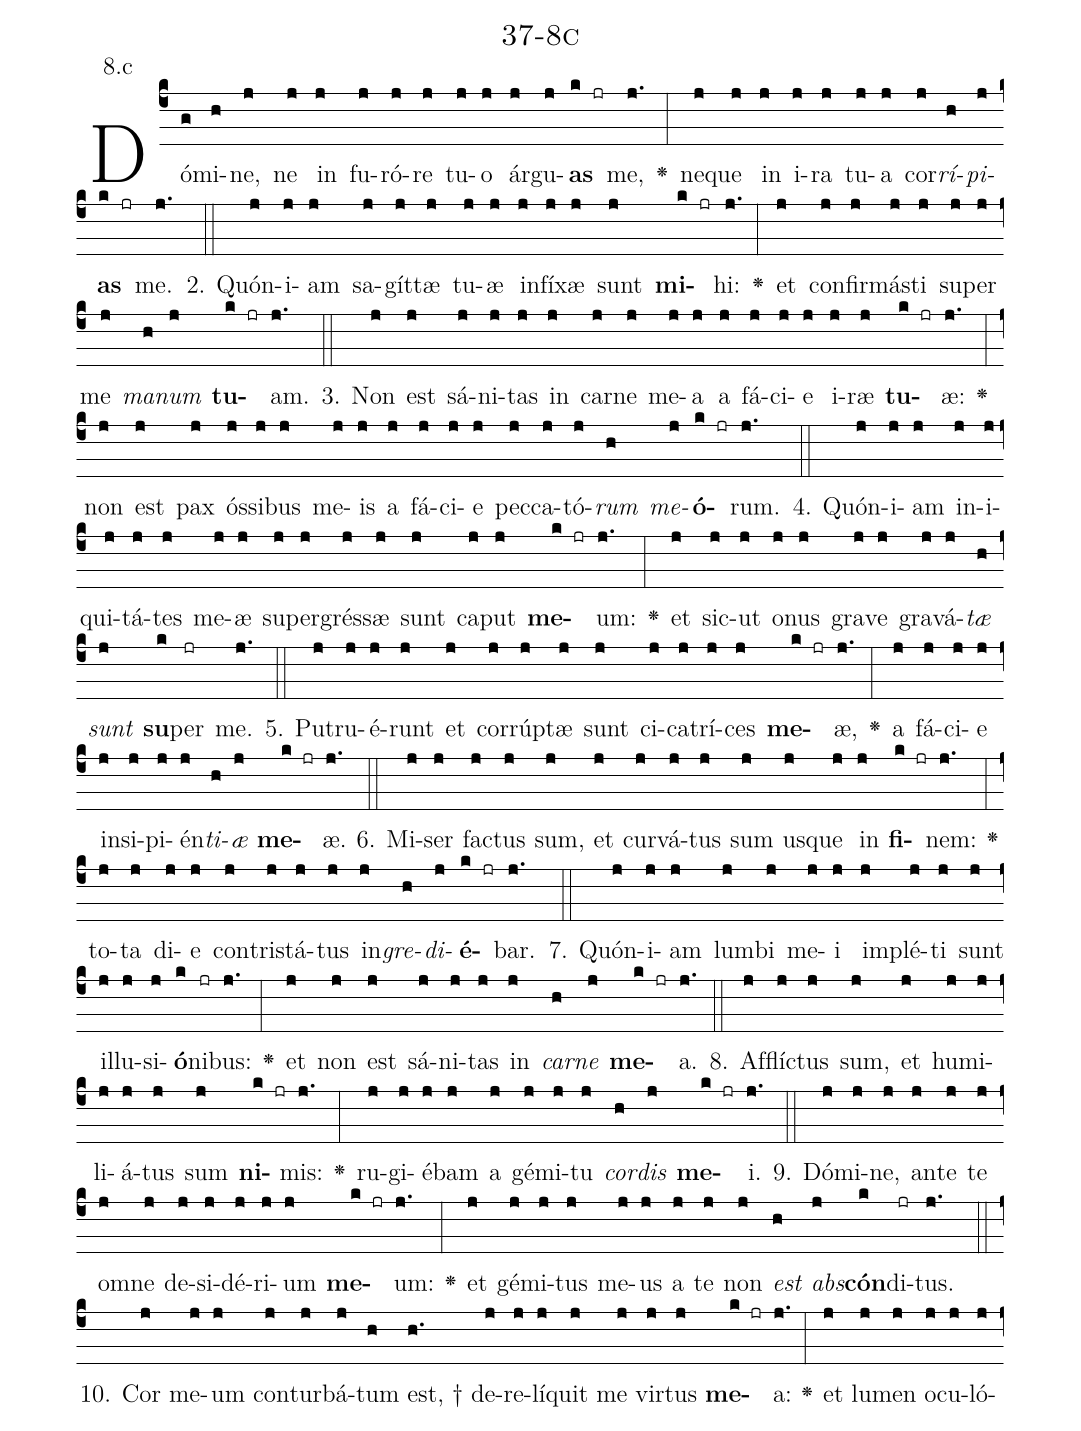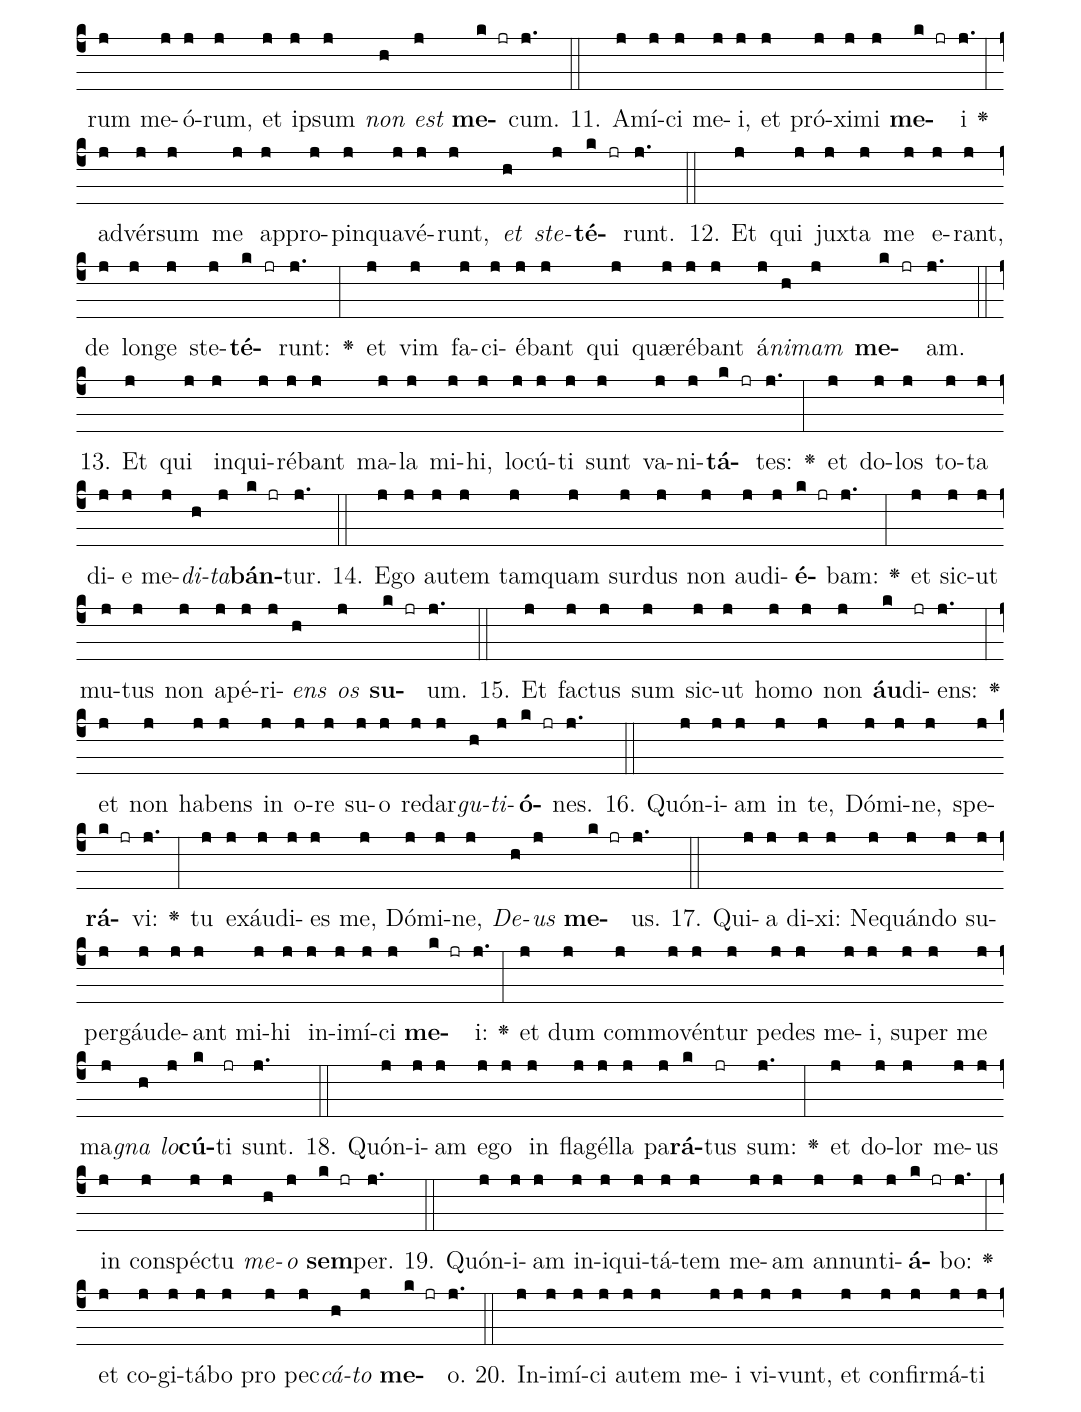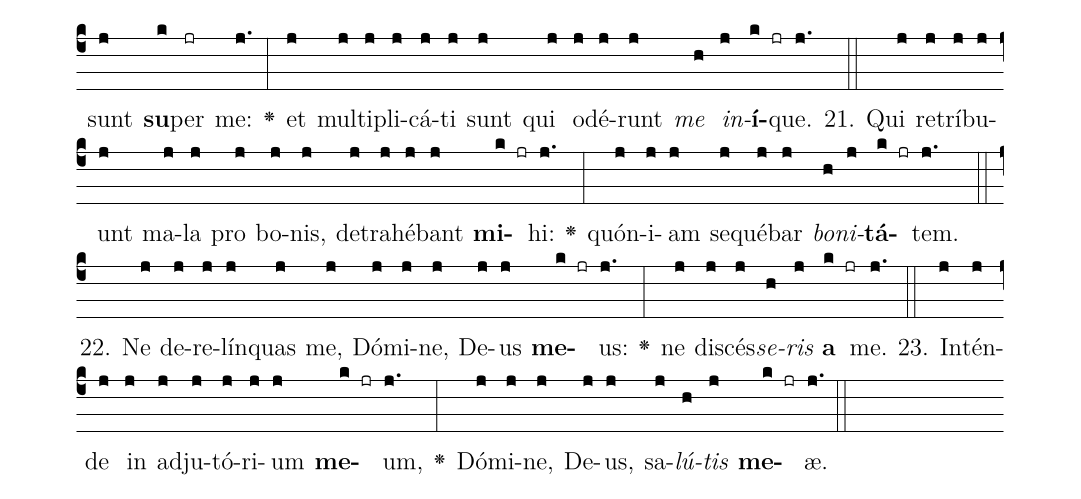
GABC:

name: 37-8c;
annotation: 8.c;
%%
(c4)Dó(g)mi(h)ne,(j) ne(j) in(j) fu(j)ró(j)re(j) tu(j)o(j) ár(j)gu(j)<b>as</b>(k jr) me,(j.) <v>\greheightstar</v>(:) ne(j)que(j) in(j) i(j)ra(j) tu(j)a(j) cor(j)<i>rí</i>(h)<i>pi</i>(j)<b>as</b>(k jr) me.(j.) (::)
2. Quón(j)i(j)am(j) sa(j)gít(j)tæ(j) tu(j)æ(j) in(j)fí(j)xæ(j) sunt(j) <b>mi</b>(k jr)hi:(j.) <v>\greheightstar</v>(:) et(j) con(j)fir(j)más(j)ti(j) su(j)per(j) me(j) <i>ma</i>(h)<i>num</i>(j) <b>tu</b>(k jr)am.(j.) (::)
3. Non(j) est(j) sá(j)ni(j)tas(j) in(j) car(j)ne(j) me(j)a(j) a(j) fá(j)ci(j)e(j) i(j)ræ(j) <b>tu</b>(k jr)æ:(j.) <v>\greheightstar</v>(:) non(j) est(j) pax(j) ós(j)si(j)bus(j) me(j)is(j) a(j) fá(j)ci(j)e(j) pec(j)ca(j)tó(j)<i>rum</i>(h) <i>me</i>(j)<b>ó</b>(k jr)rum.(j.) (::)
4. Quón(j)i(j)am(j) in(j)i(j)qui(j)tá(j)tes(j) me(j)æ(j) su(j)per(j)grés(j)sæ(j) sunt(j) ca(j)put(j) <b>me</b>(k jr)um:(j.) <v>\greheightstar</v>(:) et(j) sic(j)ut(j) o(j)nus(j) gra(j)ve(j) gra(j)vá(j)<i>tæ</i>(h) <i>sunt</i>(j) <b>su</b>(k)per(jr) me.(j.) (::)
5. Pu(j)tru(j)é(j)runt(j) et(j) cor(j)rúp(j)tæ(j) sunt(j) ci(j)ca(j)trí(j)ces(j) <b>me</b>(k jr)æ,(j.) <v>\greheightstar</v>(:) a(j) fá(j)ci(j)e(j) in(j)si(j)pi(j)én(j)<i>ti</i>(h)<i>æ</i>(j) <b>me</b>(k jr)æ.(j.) (::)
6. Mi(j)ser(j) fac(j)tus(j) sum,(j) et(j) cur(j)vá(j)tus(j) sum(j) us(j)que(j) in(j) <b>fi</b>(k jr)nem:(j.) <v>\greheightstar</v>(:) to(j)ta(j) di(j)e(j) con(j)tris(j)tá(j)tus(j) in(j)<i>gre</i>(h)<i>di</i>(j)<b>é</b>(k jr)bar.(j.) (::)
7. Quón(j)i(j)am(j) lum(j)bi(j) me(j)i(j) im(j)plé(j)ti(j) sunt(j) il(j)lu(j)si(j)<b>ó</b>(k)ni(jr)bus:(j.) <v>\greheightstar</v>(:) et(j) non(j) est(j) sá(j)ni(j)tas(j) in(j) <i>car</i>(h)<i>ne</i>(j) <b>me</b>(k jr)a.(j.) (::)
8. Af(j)flíc(j)tus(j) sum,(j) et(j) hu(j)mi(j)li(j)á(j)tus(j) sum(j) <b>ni</b>(k jr)mis:(j.) <v>\greheightstar</v>(:) ru(j)gi(j)é(j)bam(j) a(j) gé(j)mi(j)tu(j) <i>cor</i>(h)<i>dis</i>(j) <b>me</b>(k jr)i.(j.) (::)
9. Dó(j)mi(j)ne,(j) an(j)te(j) te(j) om(j)ne(j) de(j)si(j)dé(j)ri(j)um(j) <b>me</b>(k jr)um:(j.) <v>\greheightstar</v>(:) et(j) gé(j)mi(j)tus(j) me(j)us(j) a(j) te(j) non(j) <i>est</i>(h) <i>abs</i>(j)<b>cón</b>(k)di(jr)tus.(j.) (::)
10. Cor(j) me(j)um(j) con(j)tur(j)bá(j)tum(h) est, †(h.) de(j)re(j)lí(j)quit(j) me(j) vir(j)tus(j) <b>me</b>(k jr)a:(j.) <v>\greheightstar</v>(:) et(j) lu(j)men(j) o(j)cu(j)ló(j)rum(j) me(j)ó(j)rum,(j) et(j) ip(j)sum(j) <i>non</i>(h) <i>est</i>(j) <b>me</b>(k jr)cum.(j.) (::)
11. A(j)mí(j)ci(j) me(j)i,(j) et(j) pró(j)xi(j)mi(j) <b>me</b>(k jr)i(j.) <v>\greheightstar</v>(:) ad(j)vér(j)sum(j) me(j) ap(j)pro(j)pin(j)qua(j)vé(j)runt,(j) <i>et</i>(h) <i>ste</i>(j)<b>té</b>(k jr)runt.(j.) (::)
12. Et(j) qui(j) jux(j)ta(j) me(j) e(j)rant,(j) de(j) lon(j)ge(j) ste(j)<b>té</b>(k jr)runt:(j.) <v>\greheightstar</v>(:) et(j) vim(j) fa(j)ci(j)é(j)bant(j) qui(j) quæ(j)ré(j)bant(j) á(j)<i>ni</i>(h)<i>mam</i>(j) <b>me</b>(k jr)am.(j.) (::)
13. Et(j) qui(j) in(j)qui(j)ré(j)bant(j) ma(j)la(j) mi(j)hi,(j) lo(j)cú(j)ti(j) sunt(j) va(j)ni(j)<b>tá</b>(k jr)tes:(j.) <v>\greheightstar</v>(:) et(j) do(j)los(j) to(j)ta(j) di(j)e(j) me(j)<i>di</i>(h)<i>ta</i>(j)<b>bán</b>(k jr)tur.(j.) (::)
14. E(j)go(j) au(j)tem(j) tam(j)quam(j) sur(j)dus(j) non(j) au(j)di(j)<b>é</b>(k jr)bam:(j.) <v>\greheightstar</v>(:) et(j) sic(j)ut(j) mu(j)tus(j) non(j) a(j)pé(j)ri(j)<i>ens</i>(h) <i>os</i>(j) <b>su</b>(k jr)um.(j.) (::)
15. Et(j) fac(j)tus(j) sum(j) sic(j)ut(j) ho(j)mo(j) non(j) <b>áu</b>(k)di(jr)ens:(j.) <v>\greheightstar</v>(:) et(j) non(j) ha(j)bens(j) in(j) o(j)re(j) su(j)o(j) red(j)ar(j)<i>gu</i>(h)<i>ti</i>(j)<b>ó</b>(k jr)nes.(j.) (::)
16. Quón(j)i(j)am(j) in(j) te,(j) Dó(j)mi(j)ne,(j) spe(j)<b>rá</b>(k jr)vi:(j.) <v>\greheightstar</v>(:) tu(j) ex(j)áu(j)di(j)es(j) me,(j) Dó(j)mi(j)ne,(j) <i>De</i>(h)<i>us</i>(j) <b>me</b>(k jr)us.(j.) (::)
17. Qui(j)a(j) di(j)xi:(j) Ne(j)quán(j)do(j) su(j)per(j)gáu(j)de(j)ant(j) mi(j)hi(j) in(j)i(j)mí(j)ci(j) <b>me</b>(k jr)i:(j.) <v>\greheightstar</v>(:) et(j) dum(j) com(j)mo(j)vén(j)tur(j) pe(j)des(j) me(j)i,(j) su(j)per(j) me(j) ma(j)<i>gna</i>(h) <i>lo</i>(j)<b>cú</b>(k)ti(jr) sunt.(j.) (::)
18. Quón(j)i(j)am(j) e(j)go(j) in(j) fla(j)gél(j)la(j) pa(j)<b>rá</b>(k)tus(jr) sum:(j.) <v>\greheightstar</v>(:) et(j) do(j)lor(j) me(j)us(j) in(j) con(j)spéc(j)tu(j) <i>me</i>(h)<i>o</i>(j) <b>sem</b>(k jr)per.(j.) (::)
19. Quón(j)i(j)am(j) in(j)i(j)qui(j)tá(j)tem(j) me(j)am(j) an(j)nun(j)ti(j)<b>á</b>(k jr)bo:(j.) <v>\greheightstar</v>(:) et(j) co(j)gi(j)tá(j)bo(j) pro(j) pec(j)<i>cá</i>(h)<i>to</i>(j) <b>me</b>(k jr)o.(j.) (::)
20. In(j)i(j)mí(j)ci(j) au(j)tem(j) me(j)i(j) vi(j)vunt,(j) et(j) con(j)fir(j)má(j)ti(j) sunt(j) <b>su</b>(k)per(jr) me:(j.) <v>\greheightstar</v>(:) et(j) mul(j)ti(j)pli(j)cá(j)ti(j) sunt(j) qui(j) o(j)dé(j)runt(j) <i>me</i>(h) <i>in</i>(j)<b>í</b>(k jr)que.(j.) (::)
21. Qui(j) re(j)trí(j)bu(j)unt(j) ma(j)la(j) pro(j) bo(j)nis,(j) de(j)tra(j)hé(j)bant(j) <b>mi</b>(k jr)hi:(j.) <v>\greheightstar</v>(:) quón(j)i(j)am(j) se(j)qué(j)bar(j) <i>bo</i>(h)<i>ni</i>(j)<b>tá</b>(k jr)tem.(j.) (::)
22. Ne(j) de(j)re(j)lín(j)quas(j) me,(j) Dó(j)mi(j)ne,(j) De(j)us(j) <b>me</b>(k jr)us:(j.) <v>\greheightstar</v>(:) ne(j) di(j)scés(j)<i>se</i>(h)<i>ris</i>(j) <b>a</b>(k jr) me.(j.) (::)
23. In(j)tén(j)de(j) in(j) ad(j)ju(j)tó(j)ri(j)um(j) <b>me</b>(k jr)um,(j.) <v>\greheightstar</v>(:) Dó(j)mi(j)ne,(j) De(j)us,(j) sa(j)<i>lú</i>(h)<i>tis</i>(j) <b>me</b>(k jr)æ.(j.) (::)
